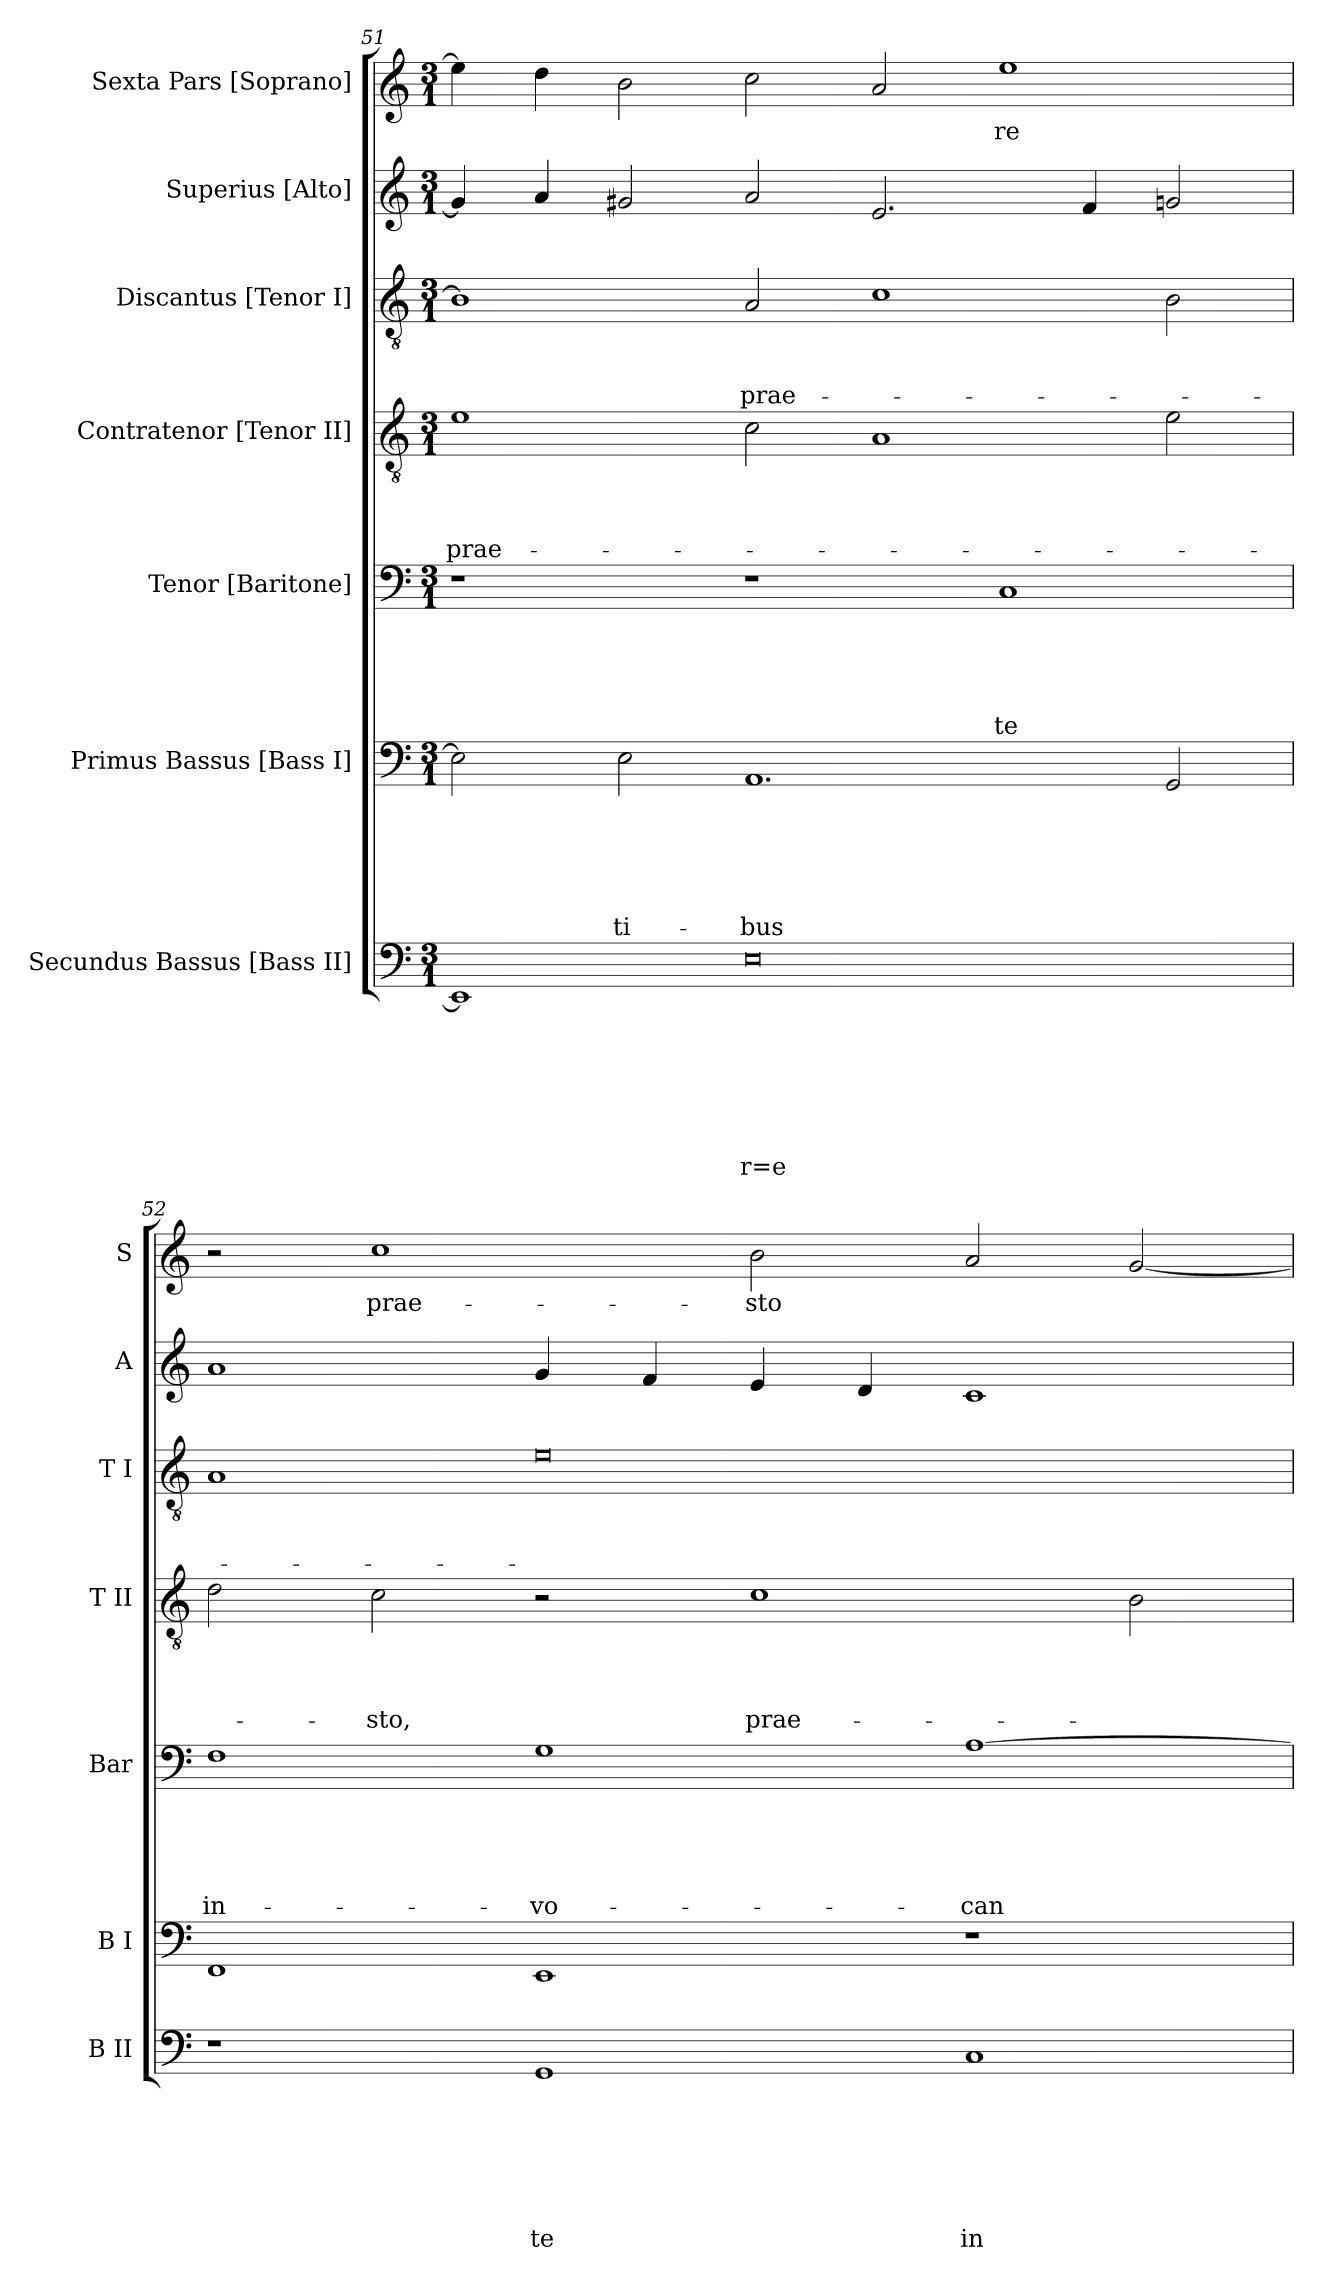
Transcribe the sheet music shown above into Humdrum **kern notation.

**kern	**text	**text	**text	**text	**text	**text	**text	**kern	**text	**text	**text	**text	**text	**text	**kern	**text	**text	**text	**text	**text	**kern	**text	**text	**text	**text	**kern	**text	**text	**text	**kern	**text	**kern	**text
*part7	*part7	*part7	*part7	*part7	*part7	*part7	*part7	*part6	*part6	*part6	*part6	*part6	*part6	*part6	*part5	*part5	*part5	*part5	*part5	*part5	*part4	*part4	*part4	*part4	*part4	*part3	*part3	*part3	*part3	*part2	*part2	*part1	*part1
*staff7	*staff7	*staff7	*staff7	*staff7	*staff7	*staff7	*staff7	*staff6	*staff6	*staff6	*staff6	*staff6	*staff6	*staff6	*staff5	*staff5	*staff5	*staff5	*staff5	*staff5	*staff4	*staff4	*staff4	*staff4	*staff4	*staff3	*staff3	*staff3	*staff3	*staff2	*staff2	*staff1	*staff1
*I"Secundus Bassus [Bass II]	*	*	*	*	*	*	*	*I"Primus Bassus [Bass I]	*	*	*	*	*	*	*I"Tenor [Baritone]	*	*	*	*	*	*I"Contratenor [Tenor II]	*	*	*	*	*I"Discantus [Tenor I]	*	*	*	*I"Superius [Alto]	*	*I"Sexta Pars [Soprano]	*
*I'B II	*	*	*	*	*	*	*	*I'B I	*	*	*	*	*	*	*I'Bar	*	*	*	*	*	*I'T II	*	*	*	*	*I'T I	*	*	*	*I'A	*	*I'S	*
*clefF4	*	*	*	*	*	*	*	*clefF4	*	*	*	*	*	*	*clefF4	*	*	*	*	*	*clefGv2	*	*	*	*	*clefGv2	*	*	*	*clefG2	*	*clefG2	*
*k[]	*	*	*	*	*	*	*	*k[]	*	*	*	*	*	*	*k[]	*	*	*	*	*	*k[]	*	*	*	*	*k[]	*	*	*	*k[]	*	*k[]	*
*C:	*	*	*	*	*	*	*	*C:	*	*	*	*	*	*	*C:	*	*	*	*	*	*C:	*	*	*	*	*C:	*	*	*	*C:	*	*C:	*
*M3/1	*	*	*	*	*	*	*	*M3/1	*	*	*	*	*	*	*M3/1	*	*	*	*	*	*M3/1	*	*	*	*	*M3/1	*	*	*	*M3/1	*	*M3/1	*
=51	=51	=51	=51	=51	=51	=51	=51	=51	=51	=51	=51	=51	=51	=51	=51	=51	=51	=51	=51	=51	=51	=51	=51	=51	=51	=51	=51	=51	=51	=51	=51	=51	=51
!	!	!	!	!	!	!	!	!	!	!	!	!	!	!	!	!	!	!	!	!	!	!	!	!	!LO:LY:b	!	!	!	!	!	!	!	!
1EE]	.	.	.	.	.	.	.	2E\]	.	.	.	.	.	.	1r	.	.	.	.	.	1e	.	.	.	prae-	1B]	.	.	.	4g#/]	.	4ee\]	.
.	.	.	.	.	.	.	.	.	.	.	.	.	.	.	.	.	.	.	.	.	.	.	.	.	.	.	.	.	.	4a/	.	4dd\	.
!	!	!	!	!	!	!	!	!	!	!	!	!	!	!LO:LY:b	!	!	!	!	!	!	!	!	!	!	!	!	!	!	!	!	!	!	!
.	.	.	.	.	.	.	.	2E\	.	.	.	.	.	-ti-	.	.	.	.	.	.	.	.	.	.	.	.	.	.	.	2g#X/	.	2b\	.
!	!	!	!	!	!	!	!LO:LY:b:rj	!	!	!	!	!	!	!LO:LY:b	!	!	!	!	!	!	!	!	!	!	!	!	!	!	!LO:LY:b	!	!	!	!
0E	.	.	.	.	.	.	-r=e	1.AA	.	.	.	.	.	-bus	1r	.	.	.	.	.	2c\	.	.	.	.	2A/	.	.	prae-	2a/	.	2cc\	.
.	.	.	.	.	.	.	.	.	.	.	.	.	.	.	.	.	.	.	.	.	1A	.	.	.	.	1c	.	.	.	2.e/	.	2a/	.
!	!	!	!	!	!	!	!	!	!	!	!	!	!	!	!	!	!	!	!	!LO:LY:b	!	!	!	!	!	!	!	!	!	!	!	!	!LO:LY:b
.	.	.	.	.	.	.	.	.	.	.	.	.	.	.	1C	.	.	.	.	te	.	.	.	.	.	.	.	.	.	.	.	1ee	-re
.	.	.	.	.	.	.	.	.	.	.	.	.	.	.	.	.	.	.	.	.	.	.	.	.	.	.	.	.	.	4f/	.	.	.
.	.	.	.	.	.	.	.	2GG/	.	.	.	.	.	.	.	.	.	.	.	.	2e\	.	.	.	.	2B\	.	.	.	2gn/	.	.	.
!!LO:PB:g=z
=52	=52	=52	=52	=52	=52	=52	=52	=52	=52	=52	=52	=52	=52	=52	=52	=52	=52	=52	=52	=52	=52	=52	=52	=52	=52	=52	=52	=52	=52	=52	=52	=52	=52
!	!	!	!	!	!	!	!	!	!	!	!	!	!	!	!	!	!	!	!	!LO:LY:b	!	!	!	!	!	!	!	!	!	!	!	!	!
1r	.	.	.	.	.	.	.	1FF	.	.	.	.	.	.	1F	.	.	.	.	in-	2d\	.	.	.	.	1A	.	.	.	1a	.	2r	.
!	!	!	!	!	!	!	!	!	!	!	!	!	!	!	!	!	!	!	!	!	!	!	!	!	!LO:LY:b	!	!	!	!	!	!	!	!LO:LY:b
.	.	.	.	.	.	.	.	.	.	.	.	.	.	.	.	.	.	.	.	.	2c\	.	.	.	-sto,	.	.	.	.	.	.	1cc	prae-
!	!	!	!	!	!	!	!LO:LY:b:rj	!	!	!	!	!	!	!	!	!	!	!	!	!LO:LY:b	!	!	!	!	!	!	!	!	!	!	!	!	!
1GG	.	.	.	.	.	.	te	1EE	.	.	.	.	.	.	1G	.	.	.	.	-vo-	2r	.	.	.	.	0e	.	.	.	4g/	.	.	.
.	.	.	.	.	.	.	.	.	.	.	.	.	.	.	.	.	.	.	.	.	.	.	.	.	.	.	.	.	.	4f/	.	.	.
!	!	!	!	!	!	!	!	!	!	!	!	!	!	!	!	!	!	!	!	!	!	!	!	!	!LO:LY:b	!	!	!	!	!	!	!	!LO:LY:b
.	.	.	.	.	.	.	.	.	.	.	.	.	.	.	.	.	.	.	.	.	1c	.	.	.	prae-	.	.	.	.	4e/	.	2b\	-sto
.	.	.	.	.	.	.	.	.	.	.	.	.	.	.	.	.	.	.	.	.	.	.	.	.	.	.	.	.	.	4d/	.	.	.
!	!	!	!	!	!	!	!LO:LY:b:rj	!	!	!	!	!	!	!	!	!	!	!	!	!LO:LY:b	!	!	!	!	!	!	!	!	!	!	!	!	!
1C	.	.	.	.	.	.	in-	1r	.	.	.	.	.	.	[>1A	.	.	.	.	-can-	.	.	.	.	.	.	.	.	.	1c	.	2a/	.
.	.	.	.	.	.	.	.	.	.	.	.	.	.	.	.	.	.	.	.	.	2B\	.	.	.	.	.	.	.	.	.	.	[<2g/	.
=	=	=	=	=	=	=	=	=	=	=	=	=	=	=	=	=	=	=	=	=	=	=	=	=	=	=	=	=	=	=	=	=	=
*-	*-	*-	*-	*-	*-	*-	*-	*-	*-	*-	*-	*-	*-	*-	*-	*-	*-	*-	*-	*-	*-	*-	*-	*-	*-	*-	*-	*-	*-	*-	*-	*-	*-
